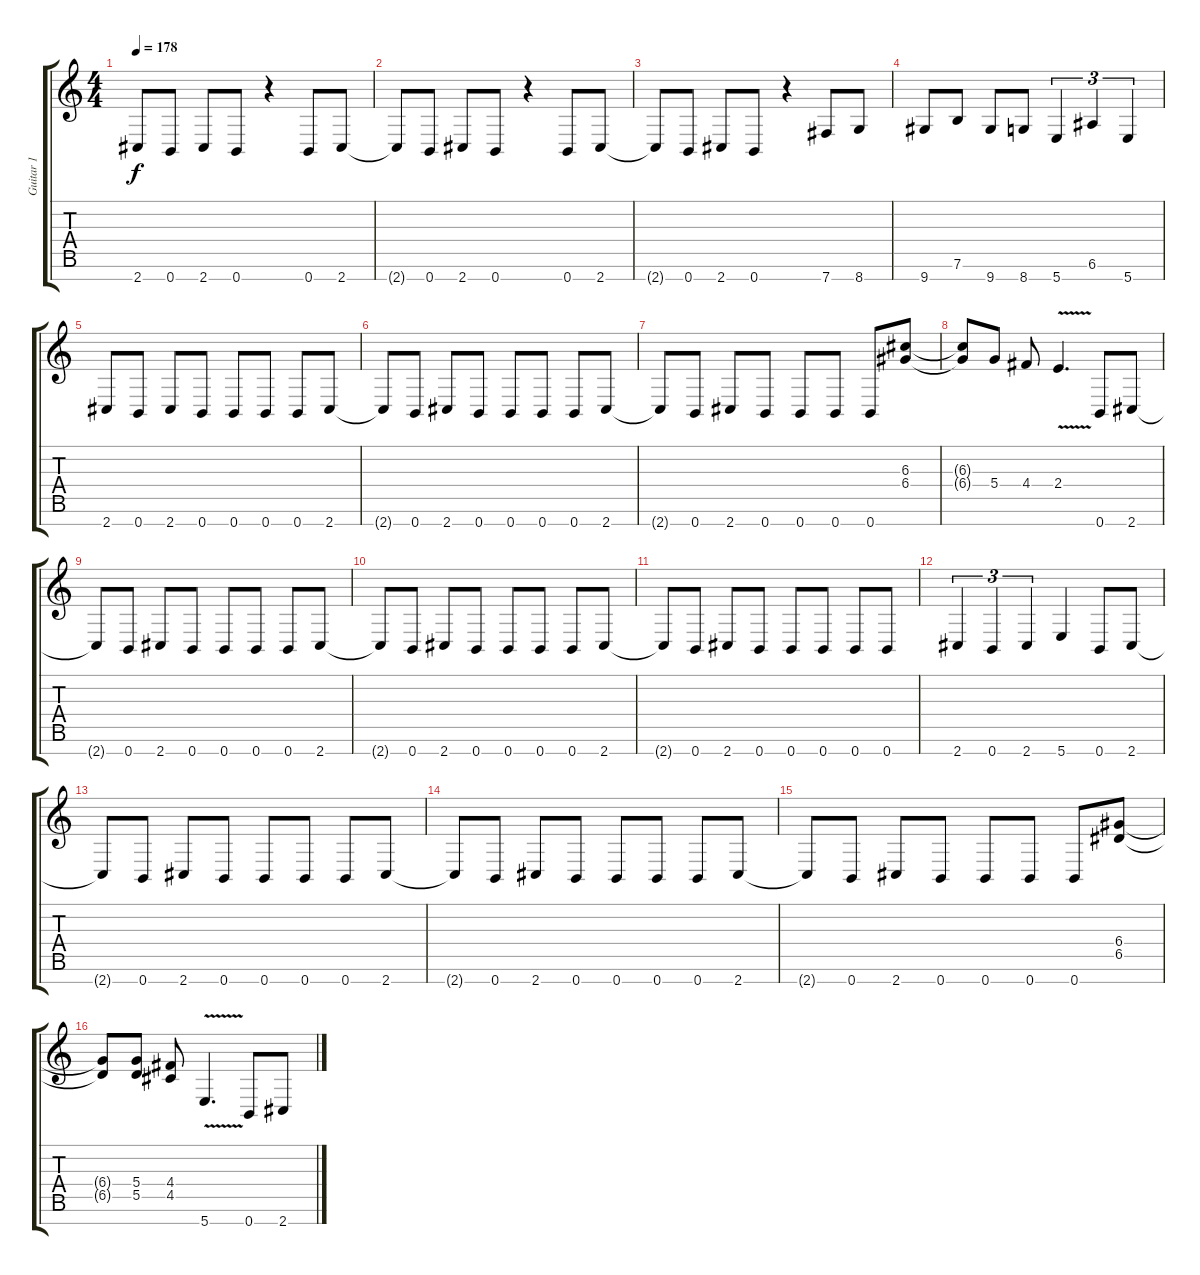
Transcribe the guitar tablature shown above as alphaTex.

\track ("Guitar 1" "Guitar 1") {instrument distortionguitar}
\staff {score tabs}
\tuning (E4 B3 G3 D3 A2 E2 B1) {hide}
\ts (4 4)
\tempo 178
\clef g2
\ks c
2.7{t}.8{dy f} 0.7.8 2.7.8 0.7.8 r.4 0.7.8 2.7.8 |
2.7{t}.8 0.7.8 2.7.8 0.7.8 r.4 0.7.8 2.7.8 |
2.7{t}.8 0.7.8 2.7.8 0.7.8 r.4 7.7.8 8.7.8 |
9.7.8 7.6.8 9.7.8 8.7.8 5.7.4{tu (3 2)} 6.6.4{tu (3 2)} 5.7.4{tu (3 2)} |
2.7.8 0.7.8 2.7.8 0.7.8 0.7.8 0.7.8 0.7.8 2.7.8 |
2.7{t}.8 0.7.8 2.7.8 0.7.8 0.7.8 0.7.8 0.7.8 2.7.8 |
2.7{t}.8 0.7.8 2.7.8 0.7.8 0.7.8 0.7.8 0.7.8 (6.3 6.4).8 |
(6.3{t} 6.4{t}).8 5.4.8 4.4.8 2.4{v}.4{d} 0.7.8 2.7.8 |
2.7{t}.8 0.7.8 2.7.8 0.7.8 0.7.8 0.7.8 0.7.8 2.7.8 |
2.7{t}.8 0.7.8 2.7.8 0.7.8 0.7.8 0.7.8 0.7.8 2.7.8 |
2.7{t}.8 0.7.8 2.7.8 0.7.8 0.7.8 0.7.8 0.7.8 0.7.8 |
2.7.4{tu (3 2)} 0.7.4{tu (3 2)} 2.7.4{tu (3 2)} 5.7.4 0.7.8 2.7.8 |
2.7{t}.8 0.7.8 2.7.8 0.7.8 0.7.8 0.7.8 0.7.8 2.7.8 |
2.7{t}.8 0.7.8 2.7.8 0.7.8 0.7.8 0.7.8 0.7.8 2.7.8 |
2.7{t}.8 0.7.8 2.7.8 0.7.8 0.7.8 0.7.8 0.7.8 (6.4 6.5).8 |
(6.4{t} 6.5{t}).8 (5.4 5.5).8 (4.4 4.5).8 5.7{v}.4{d} 0.7.8 2.7.8
